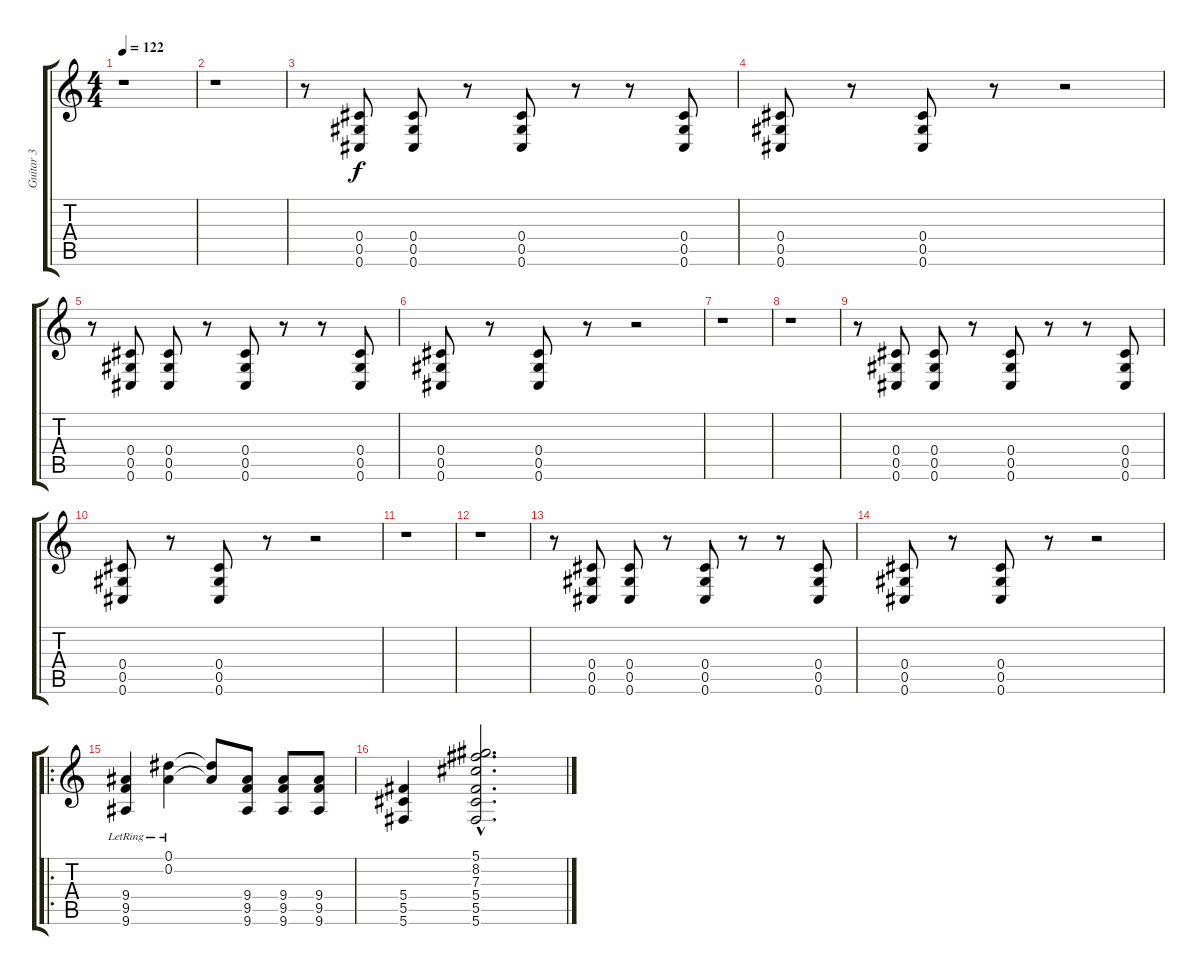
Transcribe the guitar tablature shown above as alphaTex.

\track ("Guitar 3" "Guitar 3") {instrument overdrivenguitar}
\staff {score tabs}
\tuning (Eb4 Bb3 Gb3 Db3 Ab2 Db2) {hide}
\ts (4 4)
\tempo 122
\clef g2
\ks c
r.1{dy f instrument overdrivenguitar} |
r.1 |
r.8 (0.4 0.5 0.6).8 (0.4 0.5 0.6).8 r.8 (0.4 0.5 0.6).8 r.8 r.8 (0.4 0.5 0.6).8 |
(0.4 0.5 0.6).8 r.8 (0.4 0.5 0.6).8 r.8 r.2 |
r.8 (0.4 0.5 0.6).8 (0.4 0.5 0.6).8 r.8 (0.4 0.5 0.6).8 r.8 r.8 (0.4 0.5 0.6).8 |
(0.4 0.5 0.6).8 r.8 (0.4 0.5 0.6).8 r.8 r.2 |
r.1 |
r.1 |
r.8 (0.4 0.5 0.6).8 (0.4 0.5 0.6).8 r.8 (0.4 0.5 0.6).8 r.8 r.8 (0.4 0.5 0.6).8 |
(0.4 0.5 0.6).8 r.8 (0.4 0.5 0.6).8 r.8 r.2 |
r.1 |
r.1 |
r.8 (0.4 0.5 0.6).8 (0.4 0.5 0.6).8 r.8 (0.4 0.5 0.6).8 r.8 r.8 (0.4 0.5 0.6).8 |
(0.4 0.5 0.6).8 r.8 (0.4 0.5 0.6).8 r.8 r.2 |
\ro
(9.4{lr} 9.5{lr} 9.6{lr}).4 (0.1{lr} 0.2{lr}).4 (0.1{t} 0.2{t}).8 (9.4 9.5 9.6).8 (9.4 9.5 9.6).8 (9.4 9.5 9.6).8 |
(5.4 5.5 5.6).4 (5.1{hac} 8.2{hac} 7.3{hac} 5.4{hac} 5.5{hac} 5.6{hac}).2{d}
